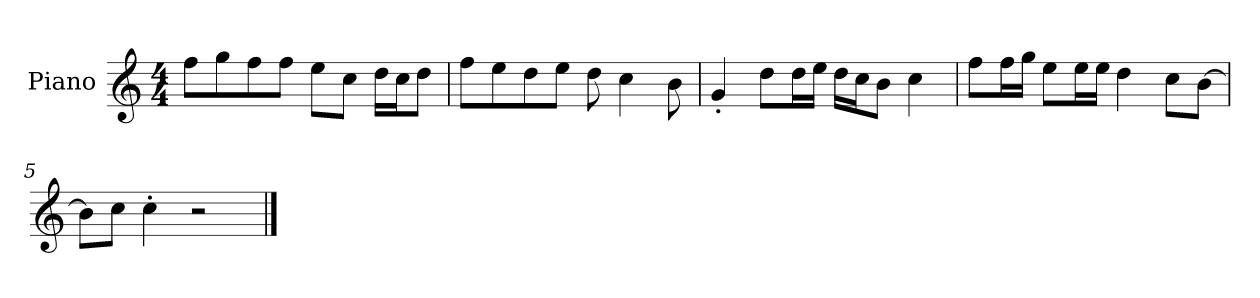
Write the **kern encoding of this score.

**kern
*part1
*staff1
*I"Piano
*I'P-no
*clefG2
*k[]
*M4/4
*MM90
=1
8ff\L
8gg\
8ff\
8ff\J
8ee\L
8cc\J
16dd\LL
16cc\J
8dd\J
=2
8ff\L
8ee\
8dd\
8ee\J
8dd\
4cc\
8b\
=3
4g'/
8dd\L
16dd\L
16ee\JJ
16dd\LL
16cc\J
8b\J
4cc\
=4
8ff\L
16ff\L
16gg\JJ
8ee\L
16ee\L
16ee\JJ
4dd\
8cc\L
[8b\J
=5
8b\L]
8cc\J
4cc'\
2r
==
*-
